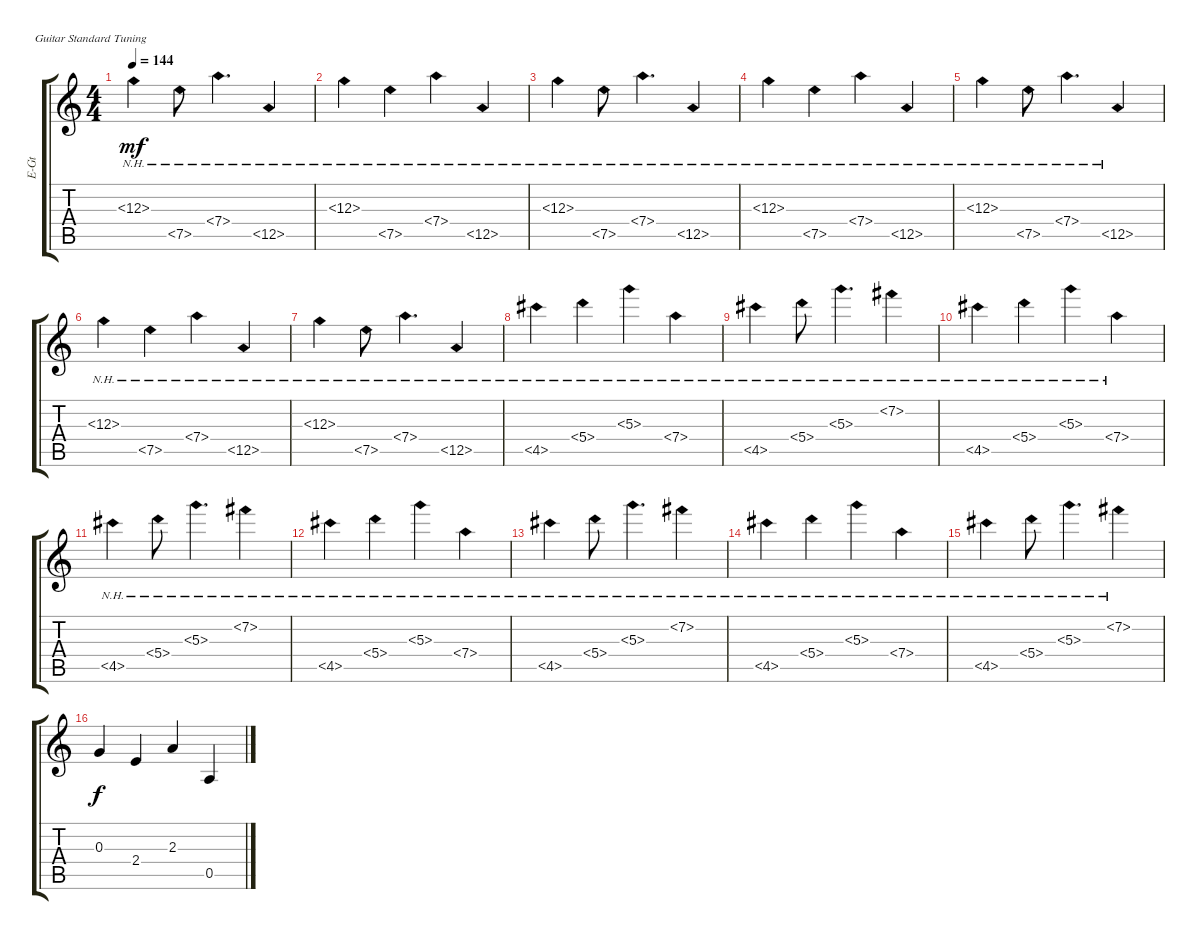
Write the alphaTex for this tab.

\bracketExtendMode groupsimilarinstruments
\otherSystemsTrackNameOrientation horizontal
\track ("Rhythm Guitar 2" "E-Gt") {instrument overdrivenguitar}
\staff {score tabs}
\tuning (E4 B3 G3 D3 A2 E2)
\ts (4 4)
\tempo 144
\clef g2
\ks c
12.3{nh}.4{dy mf beam Down} 7.5{nh}.8{beam Down} 7.4{nh}.4{d beam Down} 12.5{nh}.4{beam Up} |
12.3{nh}.4{beam Down} 7.5{nh}.4{beam Down} 7.4{nh}.4{beam Down} 12.5{nh}.4{beam Up} |
12.3{nh}.4{beam Down} 7.5{nh}.8{beam Down} 7.4{nh}.4{d beam Down} 12.5{nh}.4{beam Up} |
12.3{nh}.4{beam Down} 7.5{nh}.4{beam Down} 7.4{nh}.4{beam Down} 12.5{nh}.4{beam Up} |
12.3{nh}.4{beam Down} 7.5{nh}.8{beam Down} 7.4{nh}.4{d beam Down} 12.5{nh}.4{beam Up} |
12.3{nh}.4{beam Down} 7.5{nh}.4{beam Down} 7.4{nh}.4{beam Down} 12.5{nh}.4{beam Up} |
12.3{nh}.4{beam Down} 7.5{nh}.8{beam Down} 7.4{nh}.4{d beam Down} 12.5{nh}.4{beam Up} |
4.5{nh acc #}.4{beam Down} 5.4{nh}.4{beam Down} 5.3{nh}.4{beam Down} 7.4{nh}.4{beam Down} |
4.5{nh acc #}.4{beam Down} 5.4{nh}.8{beam Down} 5.3{nh}.4{d beam Down} 7.2{nh acc #}.4{beam Down} |
4.5{nh acc #}.4{beam Down} 5.4{nh}.4{beam Down} 5.3{nh}.4{beam Down} 7.4{nh}.4{beam Down} |
4.5{nh acc #}.4{beam Down} 5.4{nh}.8{beam Down} 5.3{nh}.4{d beam Down} 7.2{nh acc #}.4{beam Down} |
4.5{nh acc #}.4{beam Down} 5.4{nh}.4{beam Down} 5.3{nh}.4{beam Down} 7.4{nh}.4{beam Down} |
4.5{nh acc #}.4{beam Down} 5.4{nh}.8{beam Down} 5.3{nh}.4{d beam Down} 7.2{nh acc #}.4{beam Down} |
4.5{nh acc #}.4{beam Down} 5.4{nh}.4{beam Down} 5.3{nh}.4{beam Down} 7.4{nh}.4{beam Down} |
4.5{nh acc #}.4{beam Down} 5.4{nh}.8{beam Down} 5.3{nh}.4{d beam Down} 7.2{nh acc #}.4{beam Down} |
0.3.4{dy f beam Up} 2.4.4{beam Up} 2.3.4{beam Up} 0.5.4{beam Up}
